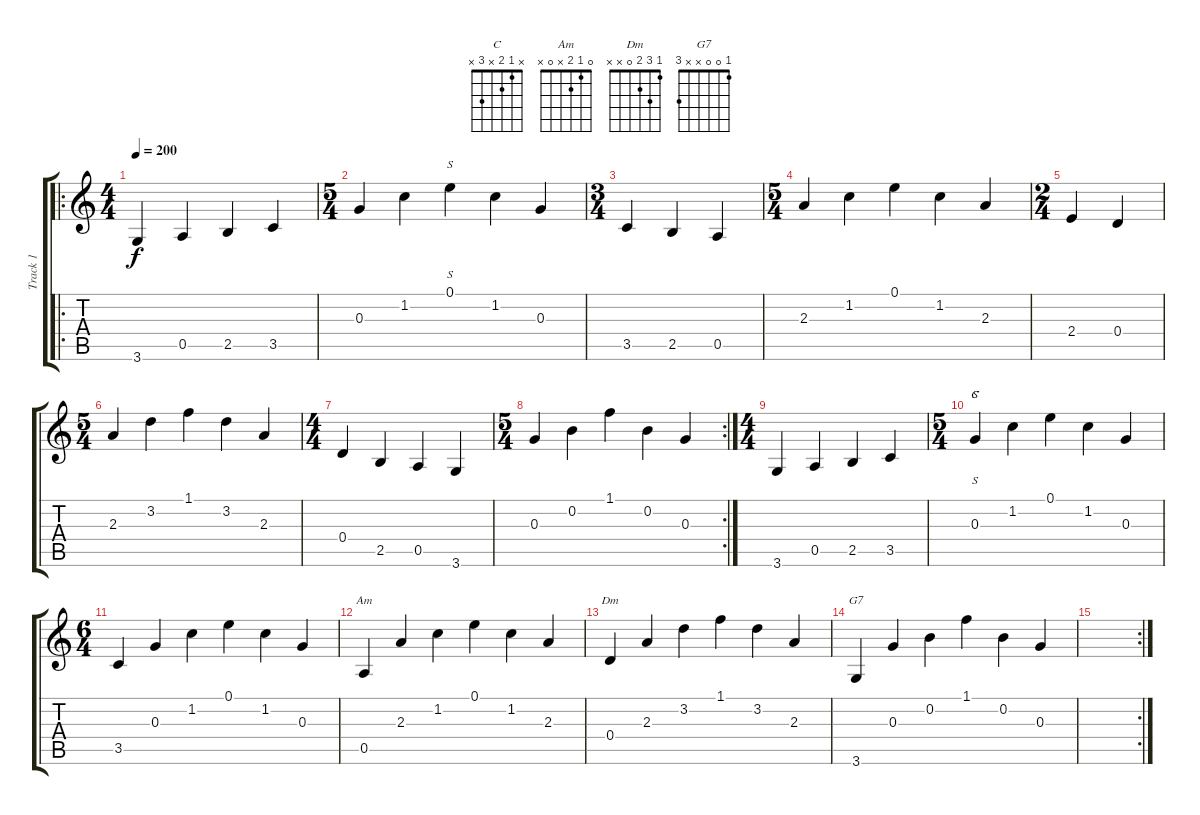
\track ("Track 1" "Track 1") {instrument acousticguitarsteel}
\staff {score tabs}
\tuning (E4 B3 G3 D3 A2 E2) {hide}
\chord ("C" x 1 2 x 3 x)
\chord ("Am " 0 1 2 x 0 x)
\chord ("Dm" 1 3 2 0 x x)
\chord ("G7" 1 0 0 x x 3)
\ro
\ts (4 4)
\tempo 200
\clef g2
\ks c
3.6.4{dy f instrument acousticguitarsteel} 0.5.4 2.5.4 3.5.4 |
\ts (5 4)
0.3.4 1.2.4 0.1.4{s instrument electricguitarclean} 1.2.4 0.3.4 |
\ts (3 4)
3.5.4 2.5.4 0.5.4 |
\ts (5 4)
2.3.4 1.2.4 0.1.4 1.2.4 2.3.4 |
\ts (2 4)
2.4.4 0.4.4 |
\ts (5 4)
2.3.4 3.2.4 1.1.4 3.2.4 2.3.4 |
\ts (4 4)
0.4.4 2.5.4 0.5.4 3.6.4 |
\rc 2
\ts (5 4)
0.3.4 0.2.4 1.1.4 0.2.4 0.3.4 |
\ts (4 4)
3.6.4 0.5.4 2.5.4 3.5.4 |
\ts (5 4)
0.3.4{s ch "C"} 1.2.4 0.1.4 1.2.4 0.3.4 |
\ts (6 4)
3.5.4 0.3.4 1.2.4 0.1.4 1.2.4 0.3.4 |
0.5.4{ch "Am "} 2.3.4 1.2.4 0.1.4 1.2.4 2.3.4 |
0.4.4{ch "Dm"} 2.3.4 3.2.4 1.1.4 3.2.4 2.3.4 |
3.6.4{ch "G7"} 0.3.4 0.2.4 1.1.4 0.2.4 0.3.4 |
\rc 2
